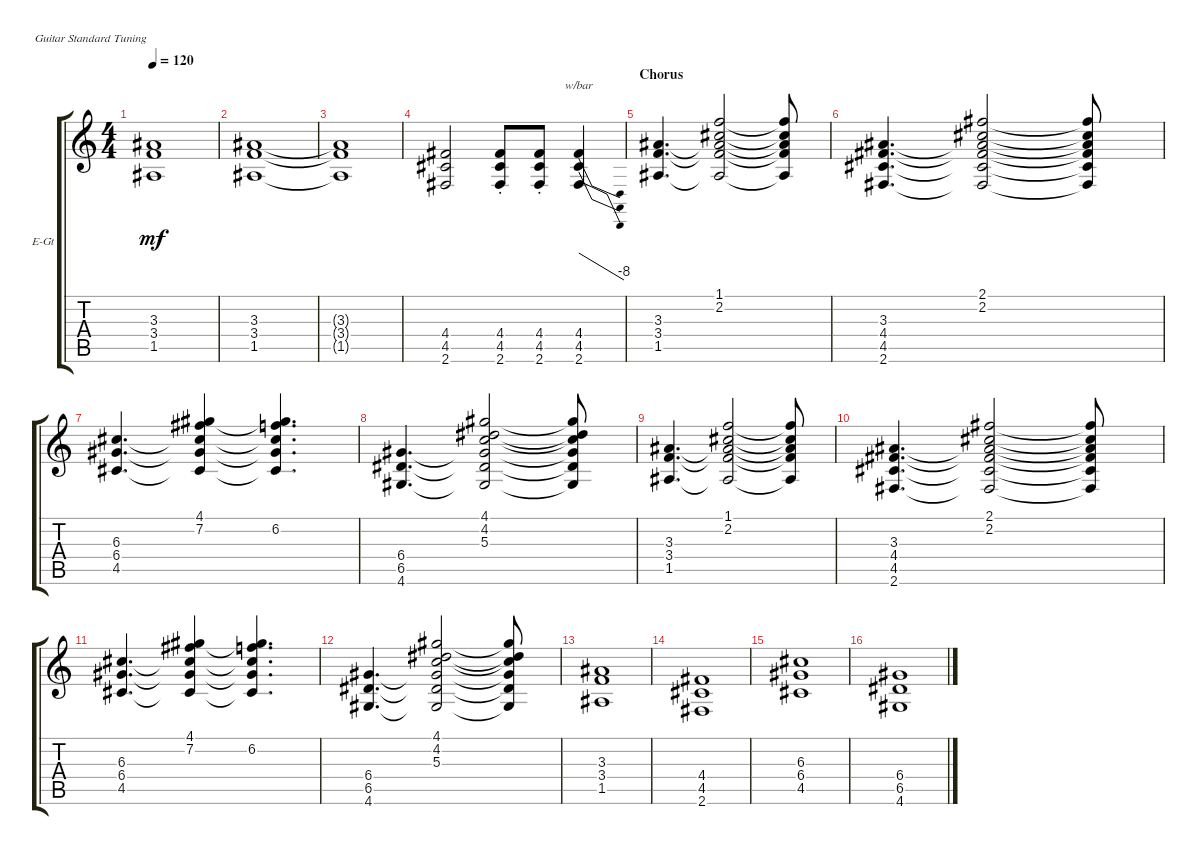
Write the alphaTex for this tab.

\defaultSystemsLayout 4
\bracketExtendMode groupsimilarinstruments
\firstSystemTrackNameOrientation horizontal
\otherSystemsTrackNameOrientation horizontal
\track ("Electric Guitar" "E-Gt") {instrument distortionguitar}
\staff {score tabs}
\tuning (E4 B3 G3 D3 A2 E2)
\ts (4 4)
\tempo 120
\clef g2
\ks c
(1.5{t} 3.4{t} 3.3{t}).1{dy mf} |
(1.5 3.4 3.3).1 |
(1.5{t} 3.4{t} 3.3{t}).1 |
(2.6 4.5 4.4).2 (2.6{st} 4.5{st} 4.4{st}).8 (4.4{st} 4.5{st} 2.6{st}).8 (2.6 4.5 4.4).4{tbe (dive default 0 0 59.4 -32)} |
\section ("" "Chorus")
(1.5 3.4 3.3).4{d} (2.2 1.1 3.3{t} 3.4{t} 1.5{t}).2 (2.2{t} 1.1{t} 3.3{t} 3.4{t} 1.5{t}).8 |
(2.6 4.5 4.4 3.3).4{d} (2.1 2.2 3.3{t} 4.4{t} 4.5{t} 2.6{t}).2 (2.1{t} 2.2{t} 3.3{t} 4.4{t} 4.5{t} 2.6{t}).8 |
(4.5 6.4 6.3).4{d} (7.2 4.1 6.3{t} 6.4{t} 4.5{t}).4 (6.2 4.1{t} 4.5{t} 6.4{t} 6.3{t}).4{d} |
(4.6 6.5 6.4).4{d} (5.3 4.2 4.1 6.4{t} 6.5{t} 4.6{t}).2 (5.3{t} 4.2{t} 4.1{t} 6.4{t} 6.5{t} 4.6{t}).8 |
(1.5 3.4 3.3).4{d} (2.2 1.1 3.3{t} 3.4{t} 1.5{t}).2 (2.2{t} 1.1{t} 3.3{t} 3.4{t} 1.5{t}).8 |
(2.6 4.5 4.4 3.3).4{d} (2.1 2.2 3.3{t} 4.4{t} 4.5{t} 2.6{t}).2 (2.1{t} 2.2{t} 3.3{t} 4.4{t} 4.5{t} 2.6{t}).8 |
(4.5 6.4 6.3).4{d} (7.2 4.1 6.3{t} 6.4{t} 4.5{t}).4 (6.2 4.1{t} 4.5{t} 6.4{t} 6.3{t}).4{d} |
(4.6 6.5 6.4).4{d} (5.3 4.2 4.1 6.4{t} 6.5{t} 4.6{t}).2 (5.3{t} 4.2{t} 4.1{t} 6.4{t} 6.5{t} 4.6{t}).8 |
(1.5 3.4 3.3).1 |
(2.6 4.5 4.4).1 |
(4.5 6.4 6.3).1 |
(4.6 6.5 6.4).1
